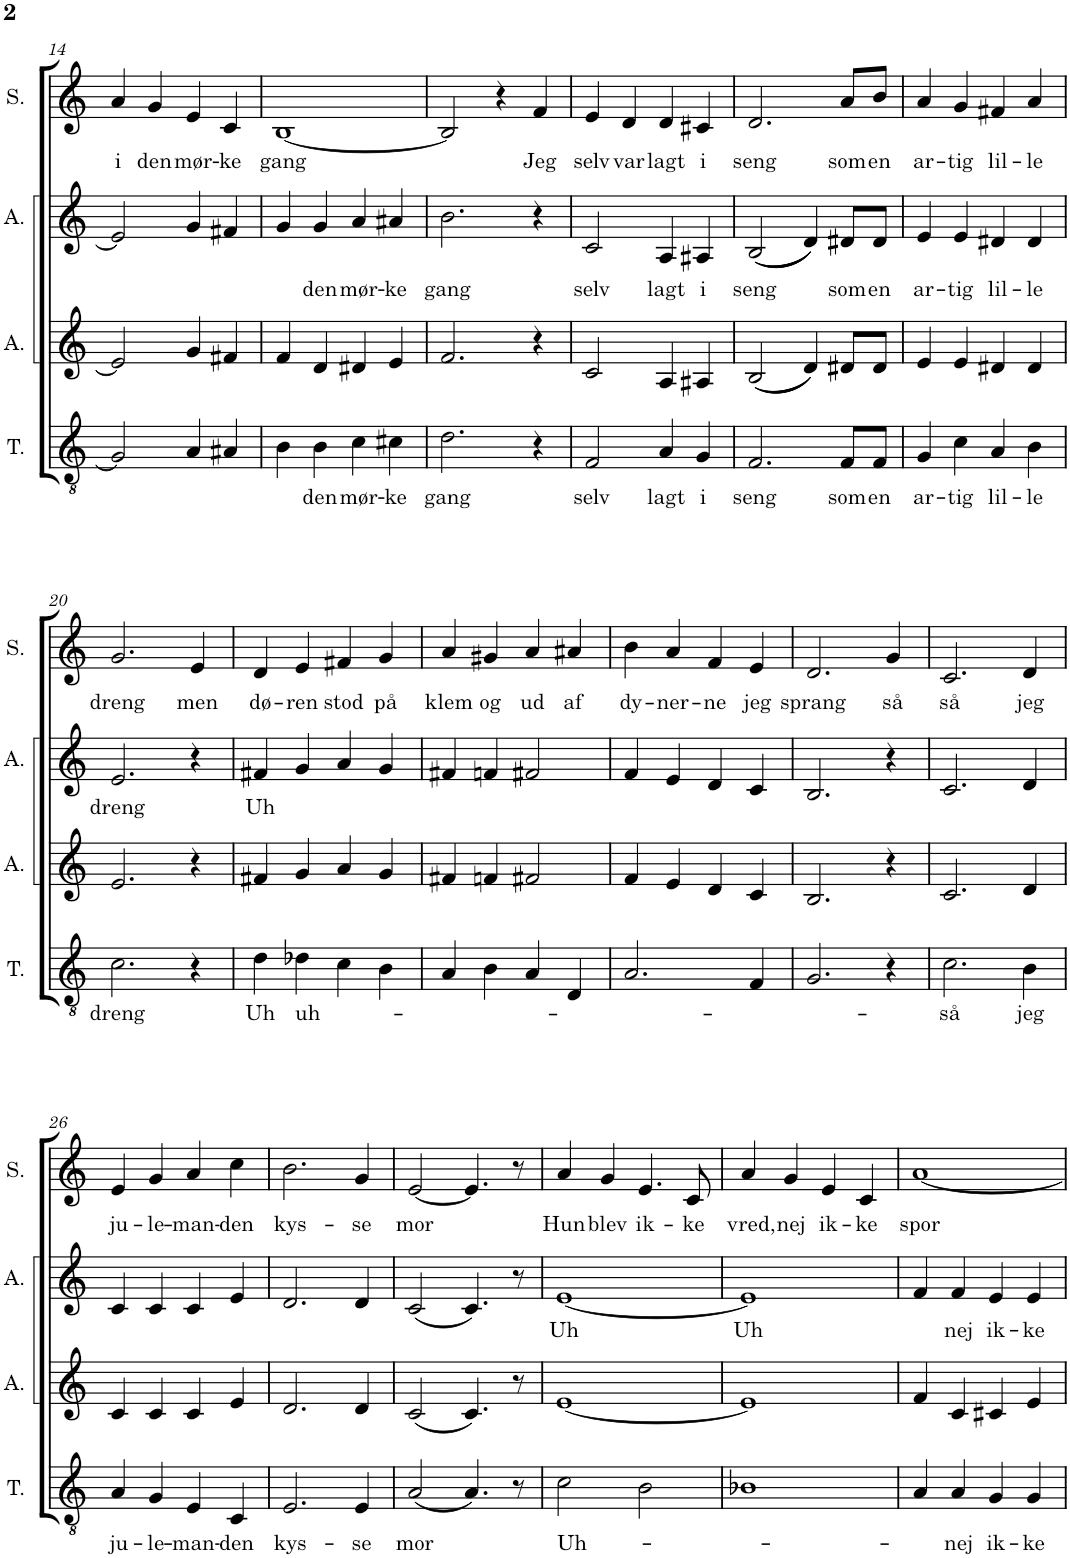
**kern	**text	**kern	**kern	**text	**kern	**text
*part4	*part4	*part3	*part2	*part2	*part1	*part1
*staff4	*staff4	*staff3	*staff2	*staff2	*staff1	*staff1
*I"Tenor	*	*I"Alt	*I"Alto	*	*I"Soprano	*
*I'T.	*	*I'A.	*I'A.	*	*I'S.	*
!!LO:PB:g=z
*clefGv2	*	*clefG2	*clefG2	*	*clefG2	*
*k[]	*	*k[]	*k[]	*	*k[]	*
*M4/4	*	*M4/4	*M4/4	*	*M4/4	*
=14	=14	=14	=14	=14	=14	=14
!	!	!	!	!	!	!LO:LY:b
2G/]	.	2e/]	2e/]	.	4a/	i
!	!	!	!	!	!	!LO:LY:b
.	.	.	.	.	4g/	den
!	!	!	!	!	!	!LO:LY:b
4A/	.	4g/	4g/	.	4e/	mør-
!	!	!	!	!	!	!LO:LY:b
4A#X/	.	4f#X/	4f#X/	.	4c/	-ke
=15	=15	=15	=15	=15	=15	=15
!	!	!	!	!	!	!LO:LY:b
4B\	.	4f/	4g/	.	[1B	gang
!	!LO:LY:b	!	!	!LO:LY:b	!	!
4B\	den	4d/	4g/	den	.	.
!	!LO:LY:b	!	!	!LO:LY:b	!	!
4c\	mør-	4d#X/	4a/	mør-	.	.
!	!LO:LY:b	!	!	!LO:LY:b	!	!
4c#X\	-ke	4e/	4a#X/	-ke	.	.
=16	=16	=16	=16	=16	=16	=16
!	!LO:LY:b	!	!	!LO:LY:b	!	!
2.d\	gang	2.f/	2.b\	gang	2B/]	.
.	.	.	.	.	4r	.
!	!	!	!	!	!	!LO:LY:b
4r	.	4r	4r	.	4f/	Jeg
=17	=17	=17	=17	=17	=17	=17
!	!LO:LY:b	!	!	!LO:LY:b	!	!LO:LY:b
2F/	selv	2c/	2c/	selv	4e/	selv
!	!	!	!	!	!	!LO:LY:b
.	.	.	.	.	4d/	var
!	!LO:LY:b	!	!	!LO:LY:b	!	!LO:LY:b
4A/	lagt	4A/	4A/	lagt	4d/	lagt
!	!LO:LY:b	!	!	!LO:LY:b	!	!LO:LY:b
4G/	i	4A#X/	4A#X/	i	4c#X/	i
=18	=18	=18	=18	=18	=18	=18
!	!LO:LY:b	!	!	!LO:LY:b	!	!LO:LY:b
2.F/	seng	((2B/	((2B/	seng	2.d/	seng
.	.	4d/))	4d/))	.	.	.
!	!LO:LY:b	!	!	!LO:LY:b	!	!LO:LY:b
8F/L	som	8d#X/L	8d#X/L	som	8a/L	som
!	!LO:LY:b	!	!	!LO:LY:b	!	!LO:LY:b
8F/J	en	8d#/J	8d#/J	en	8b/J	en
=19	=19	=19	=19	=19	=19	=19
!	!LO:LY:b	!	!	!LO:LY:b	!	!LO:LY:b
4G/	ar-	4e/	4e/	ar-	4a/	ar-
!	!LO:LY:b	!	!	!LO:LY:b	!	!LO:LY:b
4c\	-tig	4e/	4e/	-tig	4g/	-tig
!	!LO:LY:b	!	!	!LO:LY:b	!	!LO:LY:b
4A/	lil-	4d#X/	4d#X/	lil-	4f#X/	lil-
!	!LO:LY:b	!	!	!LO:LY:b	!	!LO:LY:b
4B\	-le	4d#/	4d#/	-le	4a/	-le
!!LO:LB:g=z
=20	=20	=20	=20	=20	=20	=20
!	!LO:LY:b	!	!	!LO:LY:b	!	!LO:LY:b
2.c\	dreng	2.e/	2.e/	dreng	2.g/	dreng
!	!	!	!	!	!	!LO:LY:b
4r	.	4r	4r	.	4e/	men
=21	=21	=21	=21	=21	=21	=21
!	!LO:LY:b	!	!	!LO:LY:b	!	!LO:LY:b
4d\	Uh	4f#X/	4f#X/	Uh	4d/	dø-
!	!LO:LY:b	!	!	!	!	!LO:LY:b
4d-X\	uh-	4g/	4g/	.	4e/	-ren
!	!	!	!	!	!	!LO:LY:b
4c\	.	4a/	4a/	.	4f#X/	stod
!	!	!	!	!	!	!LO:LY:b
4B\	.	4g/	4g/	.	4g/	på
=22	=22	=22	=22	=22	=22	=22
!	!	!	!	!	!	!LO:LY:b
4A/	.	4f#X/	4f#X/	.	4a/	klem
!	!	!	!	!	!	!LO:LY:b
4B\	.	4fn/	4fn/	.	4g#X/	og
!	!	!	!	!	!	!LO:LY:b
4A/	.	2f#X/	2f#X/	.	4a/	ud
!	!	!	!	!	!	!LO:LY:b
4D/	.	.	.	.	4a#X/	af
=23	=23	=23	=23	=23	=23	=23
!	!	!	!	!	!	!LO:LY:b
2.A/	.	4f/	4f/	.	4b\	dy-
!	!	!	!	!	!	!LO:LY:b
.	.	4e/	4e/	.	4a/	-ner-
!	!	!	!	!	!	!LO:LY:b
.	.	4d/	4d/	.	4f/	-ne
!	!	!	!	!	!	!LO:LY:b
4F/	.	4c/	4c/	.	4e/	jeg
=24	=24	=24	=24	=24	=24	=24
!	!	!	!	!	!	!LO:LY:b
2.G/	.	2.B/	2.B/	.	2.d/	sprang
!	!	!	!	!	!	!LO:LY:b
4r	.	4r	4r	.	4g/	så
=25	=25	=25	=25	=25	=25	=25
!	!LO:LY:b	!	!	!	!	!LO:LY:b
2.c\	-så	2.c/	2.c/	.	2.c/	så
!	!LO:LY:b	!	!	!	!	!LO:LY:b
4B\	jeg	4d/	4d/	.	4d/	jeg
!!LO:LB:g=z
=26	=26	=26	=26	=26	=26	=26
!	!LO:LY:b	!	!	!	!	!LO:LY:b
4A/	ju-	4c/	4c/	.	4e/	ju-
!	!LO:LY:b	!	!	!	!	!LO:LY:b
4G/	-le-	4c/	4c/	.	4g/	-le-
!	!LO:LY:b	!	!	!	!	!LO:LY:b
4E/	-man-	4c/	4c/	.	4a/	man-
!	!LO:LY:b	!	!	!	!	!LO:LY:b
4C/	-den	4e/	4e/	.	4cc\	-den
=27	=27	=27	=27	=27	=27	=27
!	!LO:LY:b	!	!	!	!	!LO:LY:b
2.E/	kys-	2.d/	2.d/	.	2.b\	kys-
!	!LO:LY:b	!	!	!	!	!LO:LY:b
4E/	-se	4d/	4d/	.	4g/	-se
=28	=28	=28	=28	=28	=28	=28
!	!LO:LY:b	!	!	!	!	!LO:LY:b
(2A/	mor	(2c/	(2c/	.	[2e/	mor
4.A/)	.	4.c/)	4.c/)	.	4.e/]	.
8r	.	8r	8r	.	8r	.
=29	=29	=29	=29	=29	=29	=29
!	!LO:LY:b	!	!	!LO:LY:b	!	!LO:LY:b
2c\	Uh-	[1e	[1e	Uh	4a/	Hun
!	!	!	!	!	!	!LO:LY:b
.	.	.	.	.	4g/	blev
!	!	!	!	!	!	!LO:LY:b
2B\	.	.	.	.	4.e/	ik-
!	!	!	!	!	!	!LO:LY:b
.	.	.	.	.	8c/	-ke
=30	=30	=30	=30	=30	=30	=30
!	!	!	!	!LO:LY:b	!	!LO:LY:b
1B-X	.	1e]	1e]	Uh	4a/	vred,
!	!	!	!	!	!	!LO:LY:b
.	.	.	.	.	4g/	nej
!	!	!	!	!	!	!LO:LY:b
.	.	.	.	.	4e/	ik-
!	!	!	!	!	!	!LO:LY:b
.	.	.	.	.	4c/	-ke
=31	=31	=31	=31	=31	=31	=31
!	!	!	!	!	!	!LO:LY:b
4A/	.	4f/	4f/	.	[1a	spor
!	!LO:LY:b	!	!	!LO:LY:b	!	!
4A/	-nej	4c/	4f/	nej	.	.
!	!LO:LY:b	!	!	!LO:LY:b	!	!
4G/	ik-	4c#X/	4e/	ik-	.	.
!	!LO:LY:b	!	!	!LO:LY:b	!	!
4G/	-ke	4e/	4e/	-ke	.	.
=	=	=	=	=	=	=
*-	*-	*-	*-	*-	*-	*-
